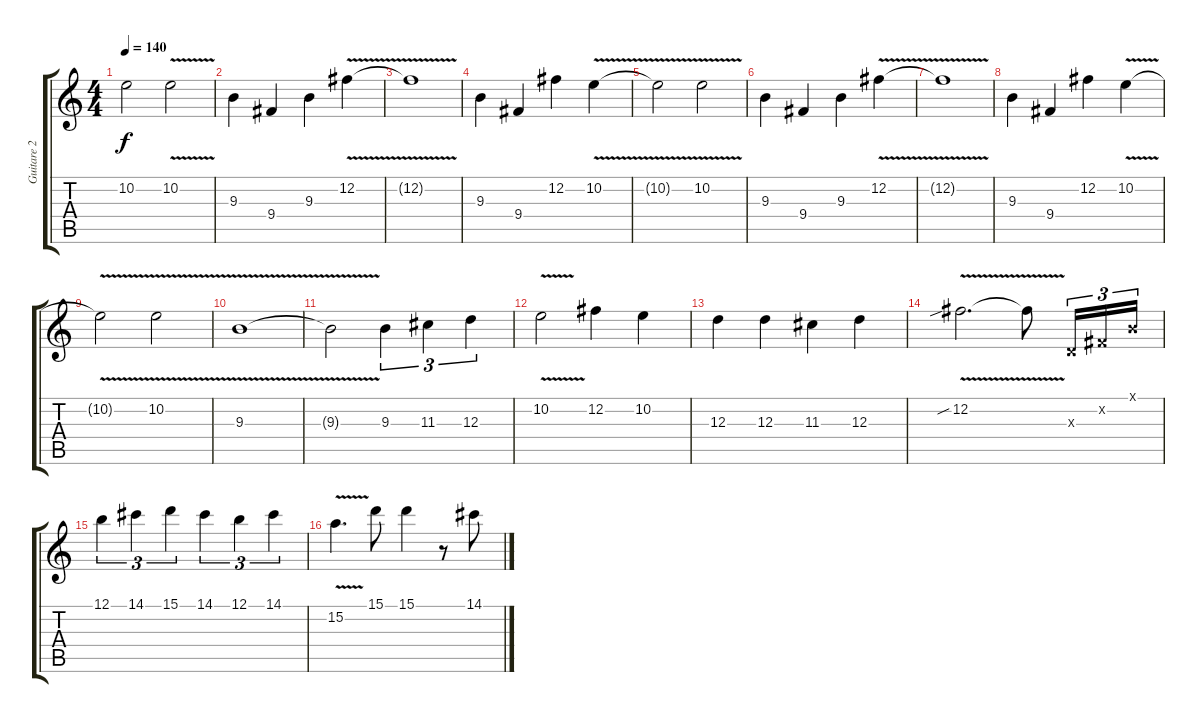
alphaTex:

\track ("Guitare 2" "Guitare 2") {instrument distortionguitar}
\staff {score tabs}
\tuning (B3 Gb3 D3 A2 E2 B1) {hide}
\ts (4 4)
\tempo 140
\clef g2
\ks c
10.2{t}.2{dy f} 10.2{v}.2 |
9.3.4 9.4.4 9.3.4 12.2{v}.4 |
12.2{t}.1 |
9.3.4 9.4.4 12.2.4 10.2{v}.4 |
10.2{t}.2 10.2{v}.2 |
9.3.4 9.4.4 9.3.4 12.2{v}.4 |
12.2{t}.1 |
9.3.4 9.4.4 12.2.4 10.2{v}.4 |
10.2{t}.2 10.2{v}.2 |
9.3{v}.1{instrument acousticguitarsteel} |
9.3{t}.2 9.3.4{tu (3 2)} 11.3.4{tu (3 2)} 12.3.4{tu (3 2)} |
10.2{v}.2 12.2.4 10.2.4 |
12.3.4 12.3.4 11.3.4 12.3.4 |
12.2{v sib}.2{d} 12.2{t}.8 0.3{x}.16{tu (3 2)} 0.2{x}.16{tu (3 2)} 0.1{x}.16{tu (3 2)} |
12.1.4{tu (3 2)} 14.1.4{tu (3 2)} 15.1.4{tu (3 2)} 14.1.4{tu (3 2)} 12.1.4{tu (3 2)} 14.1.4{tu (3 2)} |
15.2{v}.4{d} 15.1.8 15.1.4 r.8 14.1.8
